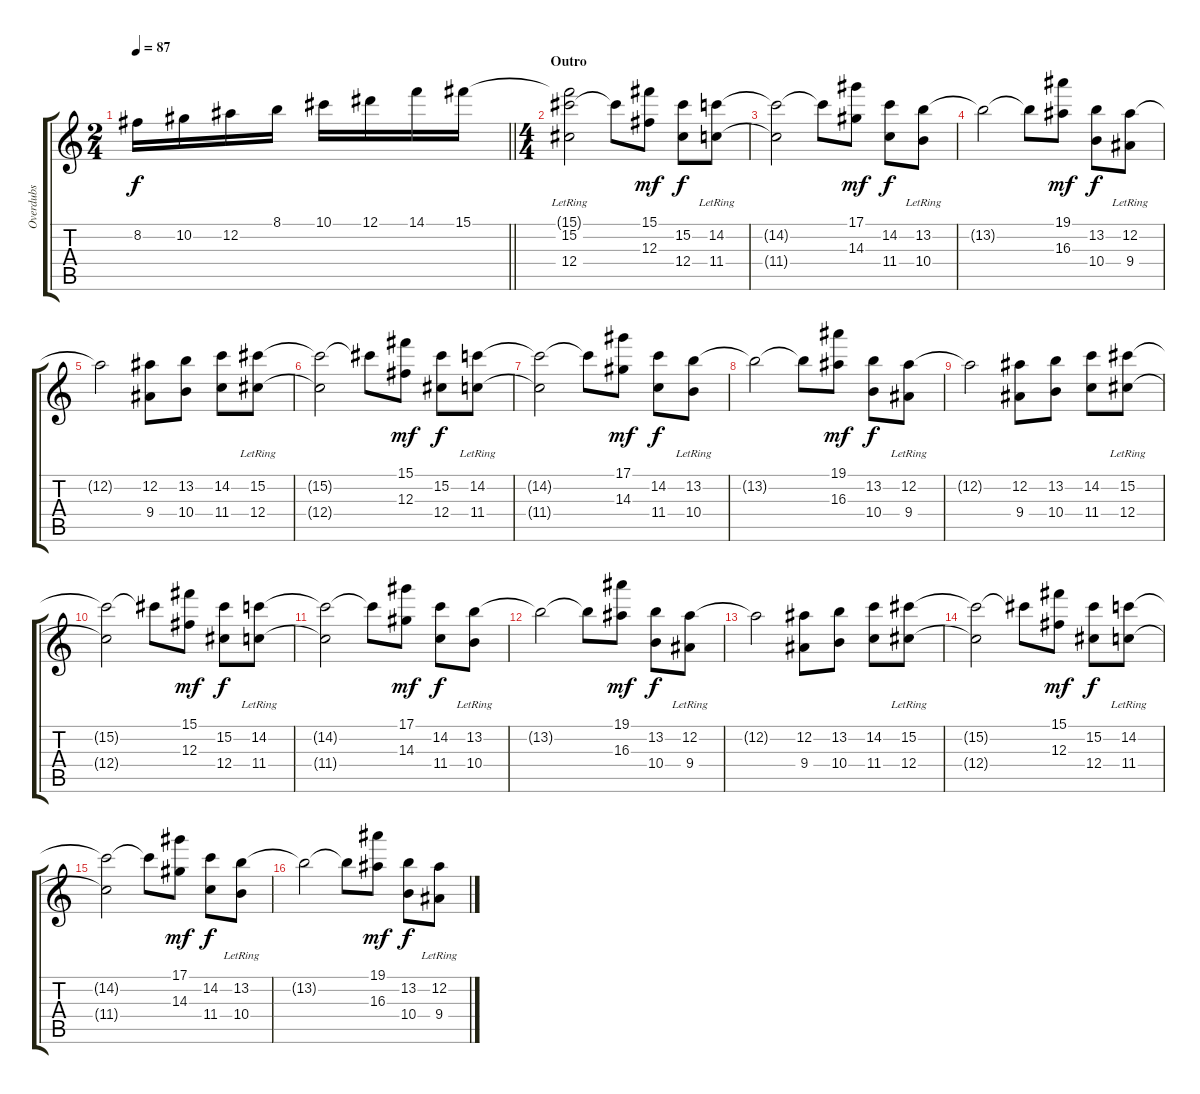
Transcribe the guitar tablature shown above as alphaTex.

\track ("Overdubs" "Overdubs") {instrument electricguitarclean}
\staff {score tabs}
\tuning (Eb4 Bb3 Gb3 Db3 Ab2 Eb2) {hide}
\ts (2 4)
\tempo 87
\clef g2
\barLineRight lightlight
\ks c
8.2.16{dy f instrument stringensemble1} 10.2.16 12.2.16 8.1.16 10.1.16 12.1.16 14.1.16 15.1.16 |
\ts (4 4)
\section ("" "Outro")
(15.1{t} 15.2{lr} 12.4{lr}).2 15.2{t}.8 (15.1 12.3).8{dy mf} (15.2 12.4).8{dy f} (14.2{lr} 11.4{lr}).8 |
(14.2{t} 11.4{t}).2 14.2{t}.8 (17.1 14.3).8{dy mf} (14.2 11.4).8{dy f} (13.2{lr} 10.4{lr}).8 |
13.2{t}.2 13.2{t}.8 (19.1 16.3).8{dy mf} (13.2 10.4).8{dy f} (12.2{lr} 9.4{lr}).8 |
12.2{t}.2 (12.2 9.4).8 (13.2 10.4).8 (14.2 11.4).8 (15.2{lr} 12.4{lr}).8 |
(15.2{t} 12.4{t}).2 15.2{t}.8 (15.1 12.3).8{dy mf} (15.2 12.4).8{dy f} (14.2{lr} 11.4{lr}).8 |
(14.2{t} 11.4{t}).2 14.2{t}.8 (17.1 14.3).8{dy mf} (14.2 11.4).8{dy f} (13.2{lr} 10.4{lr}).8 |
13.2{t}.2 13.2{t}.8 (19.1 16.3).8{dy mf} (13.2 10.4).8{dy f} (12.2{lr} 9.4{lr}).8 |
12.2{t}.2 (12.2 9.4).8 (13.2 10.4).8 (14.2 11.4).8 (15.2{lr} 12.4{lr}).8 |
(15.2{t} 12.4{t}).2 15.2{t}.8 (15.1 12.3).8{dy mf} (15.2 12.4).8{dy f} (14.2{lr} 11.4{lr}).8 |
(14.2{t} 11.4{t}).2 14.2{t}.8 (17.1 14.3).8{dy mf} (14.2 11.4).8{dy f} (13.2{lr} 10.4{lr}).8 |
13.2{t}.2 13.2{t}.8 (19.1 16.3).8{dy mf} (13.2 10.4).8{dy f} (12.2{lr} 9.4{lr}).8 |
12.2{t}.2 (12.2 9.4).8 (13.2 10.4).8 (14.2 11.4).8 (15.2{lr} 12.4{lr}).8 |
(15.2{t} 12.4{t}).2 15.2{t}.8 (15.1 12.3).8{dy mf} (15.2 12.4).8{dy f} (14.2{lr} 11.4{lr}).8 |
(14.2{t} 11.4{t}).2 14.2{t}.8 (17.1 14.3).8{dy mf} (14.2 11.4).8{dy f} (13.2{lr} 10.4{lr}).8 |
13.2{t}.2 13.2{t}.8 (19.1 16.3).8{dy mf} (13.2 10.4).8{dy f} (12.2{lr} 9.4{lr}).8
